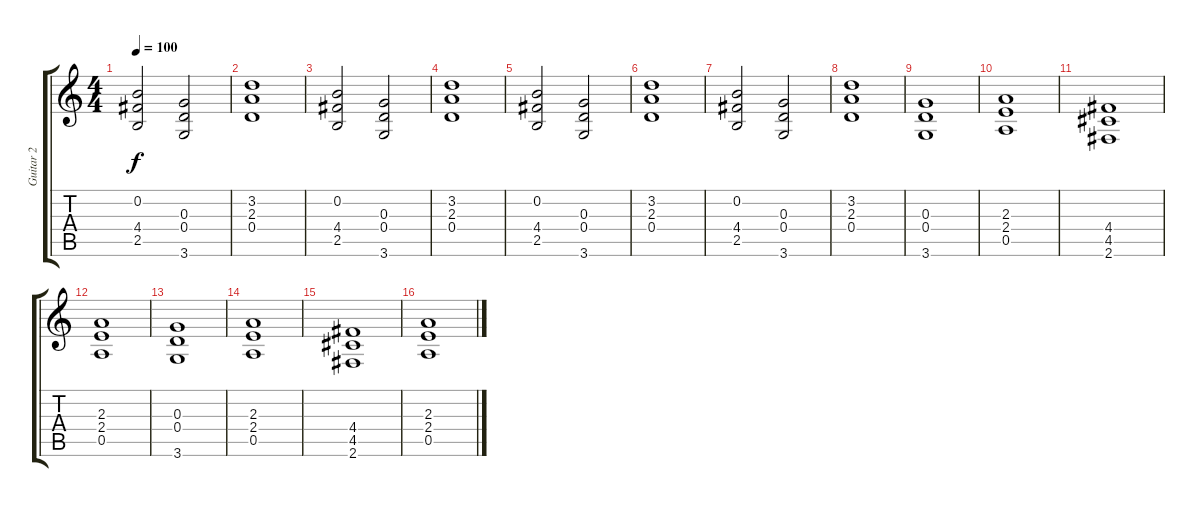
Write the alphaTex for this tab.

\track ("Guitar 2" "Guitar 2") {instrument distortionguitar}
\staff {score tabs}
\tuning (E4 B3 G3 D3 A2 E2) {hide}
\ts (4 4)
\tempo 100
\clef g2
\ks c
(0.2 4.4 2.5).2{dy f} (0.3 0.4 3.6).2 |
(3.2 2.3 0.4).1 |
(0.2 4.4 2.5).2 (0.3 0.4 3.6).2 |
(3.2 2.3 0.4).1 |
(0.2 4.4 2.5).2 (0.3 0.4 3.6).2 |
(3.2 2.3 0.4).1 |
(0.2 4.4 2.5).2 (0.3 0.4 3.6).2 |
(3.2 2.3 0.4).1 |
(0.3 0.4 3.6).1 |
(2.3 2.4 0.5).1 |
(4.4 4.5 2.6).1 |
(2.3 2.4 0.5).1 |
(0.3 0.4 3.6).1 |
(2.3 2.4 0.5).1 |
(4.4 4.5 2.6).1 |
(2.3 2.4 0.5).1
